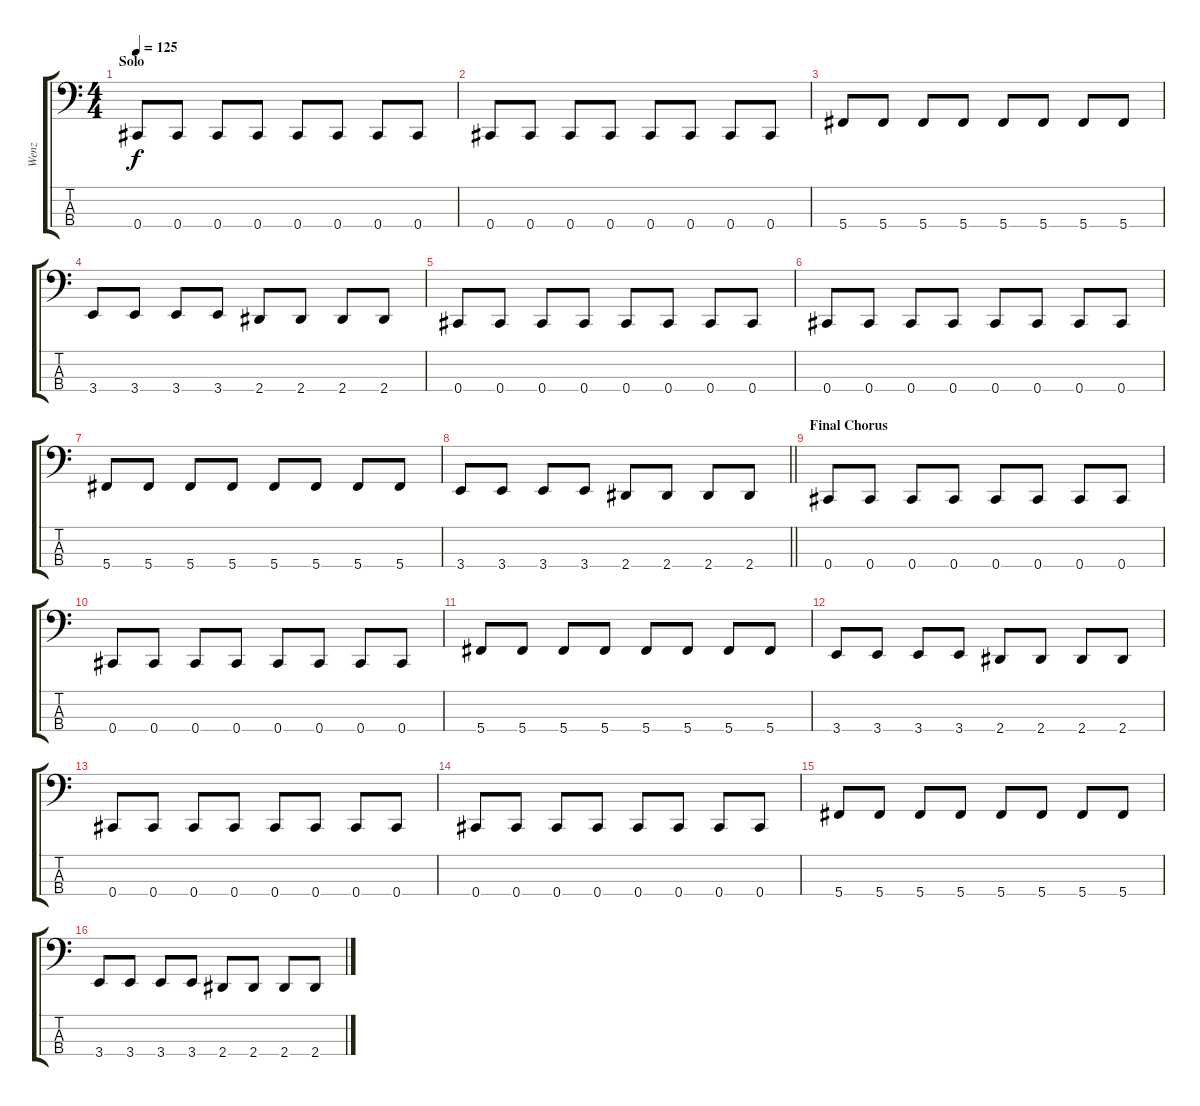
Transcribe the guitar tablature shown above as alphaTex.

\track ("Wenz" "Wenz") {instrument electricbasspick}
\staff {score tabs}
\tuning (Gb2 Db2 Ab1 Db1) {hide}
\ts (4 4)
\section ("" "Solo")
\tempo 125
\clef f4
\ks c
0.4.8{dy f} 0.4.8 0.4.8 0.4.8 0.4.8 0.4.8 0.4.8 0.4.8 |
0.4.8 0.4.8 0.4.8 0.4.8 0.4.8 0.4.8 0.4.8 0.4.8 |
5.4.8 5.4.8 5.4.8 5.4.8 5.4.8 5.4.8 5.4.8 5.4.8 |
3.4.8 3.4.8 3.4.8 3.4.8 2.4.8 2.4.8 2.4.8 2.4.8 |
0.4.8 0.4.8 0.4.8 0.4.8 0.4.8 0.4.8 0.4.8 0.4.8 |
0.4.8 0.4.8 0.4.8 0.4.8 0.4.8 0.4.8 0.4.8 0.4.8 |
5.4.8 5.4.8 5.4.8 5.4.8 5.4.8 5.4.8 5.4.8 5.4.8 |
\barLineRight lightlight
3.4.8 3.4.8 3.4.8 3.4.8 2.4.8 2.4.8 2.4.8 2.4.8 |
\section ("" "Final Chorus")
0.4.8 0.4.8 0.4.8 0.4.8 0.4.8 0.4.8 0.4.8 0.4.8 |
0.4.8 0.4.8 0.4.8 0.4.8 0.4.8 0.4.8 0.4.8 0.4.8 |
5.4.8 5.4.8 5.4.8 5.4.8 5.4.8 5.4.8 5.4.8 5.4.8 |
3.4.8 3.4.8 3.4.8 3.4.8 2.4.8 2.4.8 2.4.8 2.4.8 |
0.4.8 0.4.8 0.4.8 0.4.8 0.4.8 0.4.8 0.4.8 0.4.8 |
0.4.8 0.4.8 0.4.8 0.4.8 0.4.8 0.4.8 0.4.8 0.4.8 |
5.4.8 5.4.8 5.4.8 5.4.8 5.4.8 5.4.8 5.4.8 5.4.8 |
3.4.8 3.4.8 3.4.8 3.4.8 2.4.8 2.4.8 2.4.8 2.4.8
